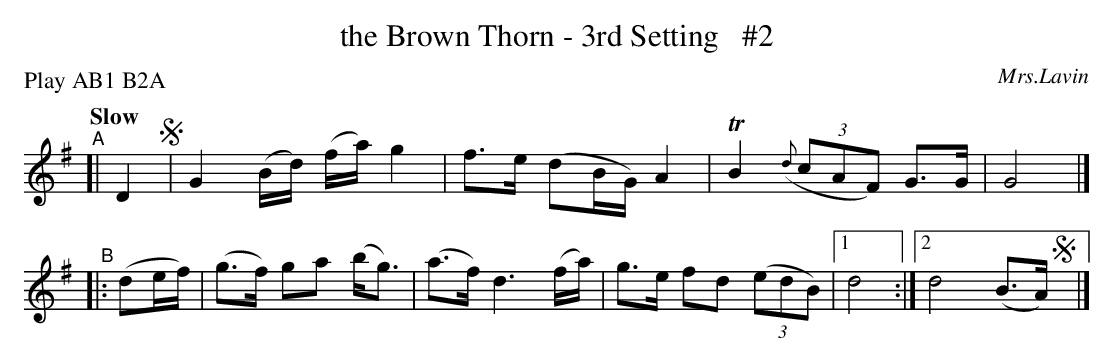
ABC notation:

X:1
T: the Brown Thorn - 3rd Setting   #2
Q: "Slow"
O: Mrs.Lavin
P: Play AB1 B2A
K: G
"^A"[| D2 !segno!| G2 (B/d/) (f/a/) g2 | f>e (dB/G/) A2 | TB2 (3({d}cAF) G>G | G4 |]
"^B"|: (de/f/) | (g>f) ga (b<g) | (a>f) d3 (f/a/) | g>e fd (3(edB) |1 d4 :|2 d4 (B>A) !segno!y|]
